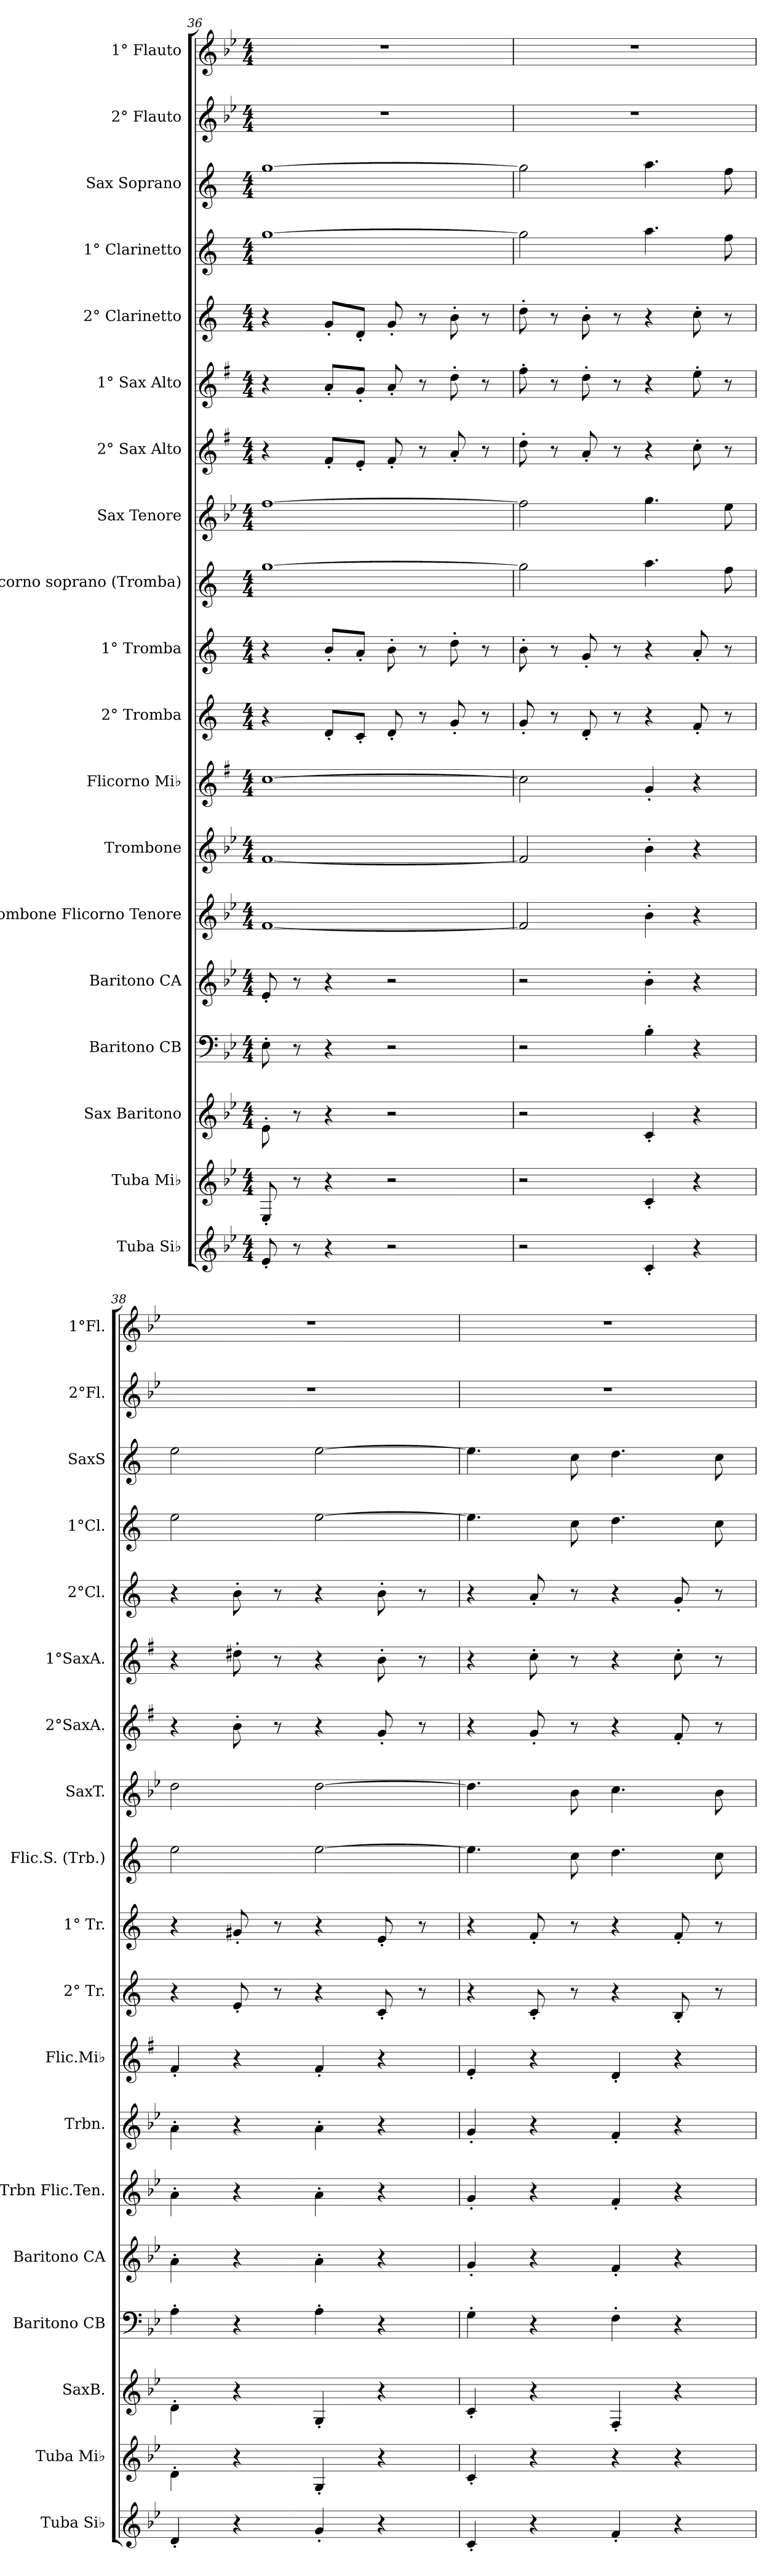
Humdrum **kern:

**kern	**kern	**kern	**kern	**kern	**kern	**kern	**kern	**kern	**kern	**kern	**kern	**kern	**kern	**kern	**kern	**kern	**kern	**kern
*part19	*part18	*part17	*part16	*part15	*part14	*part13	*part12	*part11	*part10	*part9	*part8	*part7	*part6	*part5	*part4	*part3	*part2	*part1
*staff19	*staff18	*staff17	*staff16	*staff15	*staff14	*staff13	*staff12	*staff11	*staff10	*staff9	*staff8	*staff7	*staff6	*staff5	*staff4	*staff3	*staff2	*staff1
*I"Tuba Si♭	*I"Tuba Mi♭	*I"Sax Baritono	*I"Baritono CB	*I"Baritono CA	*I"Trombone Flicorno Tenore	*I"Trombone	*I"Flicorno Mi♭	*I"2° Tromba	*I"1° Tromba	*I"Flicorno soprano (Tromba)	*I"Sax Tenore	*I"2° Sax Alto	*I"1° Sax Alto	*I"2° Clarinetto	*I"1° Clarinetto	*I"Sax Soprano	*I"2° Flauto	*I"1° Flauto
*I'Tuba Si♭	*I'Tuba Mi♭	*I'SaxB.	*I'Baritono CB	*I'Baritono CA	*I'Trbn Flic.Ten.	*I'Trbn.	*I'Flic.Mi♭	*I'2° Tr.	*I'1° Tr.	*I'Flic.S. (Trb.)	*I'SaxT.	*I'2°SaxA.	*I'1°SaxA.	*I'2°Cl.	*I'1°Cl.	*I'SaxS	*I'2°Fl.	*I'1°Fl.
*clefG2	*clefG2	*clefG2	*clefF4	*clefG2	*clefG2	*clefG2	*clefG2	*clefG2	*clefG2	*clefG2	*clefG2	*clefG2	*clefG2	*clefG2	*clefG2	*clefG2	*clefG2	*clefG2
*ITrd15c26	*ITrd12c21	*ITrd12c21	*	*ITrd8c14	*ITrd8c14	*ITrd8c14	*ITrd5c9	*ITrd1c2	*ITrd1c2	*ITrd1c2	*ITrd8c14	*ITrd5c9	*ITrd5c9	*ITrd1c2	*ITrd1c2	*ITrd1c2	*	*
*k[b-e-]	*k[b-e-]	*k[b-e-]	*k[b-e-]	*k[b-e-]	*k[b-e-]	*k[b-e-]	*k[b-e-]	*k[b-e-]	*k[b-e-]	*k[b-e-]	*k[b-e-]	*k[b-e-]	*k[b-e-]	*k[b-e-]	*k[b-e-]	*k[b-e-]	*k[b-e-]	*k[b-e-]
*M4/4	*M4/4	*M4/4	*M4/4	*M4/4	*M4/4	*M4/4	*M4/4	*M4/4	*M4/4	*M4/4	*M4/4	*M4/4	*M4/4	*M4/4	*M4/4	*M4/4	*M4/4	*M4/4
=36	=36	=36	=36	=36	=36	=36	=36	=36	=36	=36	=36	=36	=36	=36	=36	=36	=36	=36
8EE-'/	8EE-'/	8E-'\	8E-'\	8E-'/	[1F	[1F	[1e-	4r	4r	[1ff	[1f	4r	4r	4r	[1ff	[1ff	1r	1r
8r	8r	8r	8r	8r	.	.	.	.	.	.	.	.	.	.	.	.	.	.
4r	4r	4r	4r	4r	.	.	.	8c'/L	8a'/L	.	.	8A'/L	8c'/L	8f'/L	.	.	.	.
.	.	.	.	.	.	.	.	8B-'/J	8g'/J	.	.	8G'/J	8B-'/J	8c'/J	.	.	.	.
2r	2r	2r	2r	2r	.	.	.	8c'/	8a'\	.	.	8A'/	8c'/	8f'/	.	.	.	.
.	.	.	.	.	.	.	.	8r	8r	.	.	8r	8r	8r	.	.	.	.
.	.	.	.	.	.	.	.	8f'/	8cc'\	.	.	8c'/	8f'\	8a'\	.	.	.	.
.	.	.	.	.	.	.	.	8r	8r	.	.	8r	8r	8r	.	.	.	.
=37	=37	=37	=37	=37	=37	=37	=37	=37	=37	=37	=37	=37	=37	=37	=37	=37	=37	=37
2r	2r	2r	2r	2r	2F/]	2F/]	2e-\]	8f'/	8a'\	2ff\]	2f\]	8f'\	8a'\	8cc'\	2ff\]	2ff\]	1r	1r
.	.	.	.	.	.	.	.	8r	8r	.	.	8r	8r	8r	.	.	.	.
.	.	.	.	.	.	.	.	8c'/	8f'/	.	.	8c'/	8f'\	8a'\	.	.	.	.
.	.	.	.	.	.	.	.	8r	8r	.	.	8r	8r	8r	.	.	.	.
4CC'/	4C'/	4C'/	4B-'\	4B-'\	4B-'\	4B-'\	4B-'/	4r	4r	4.gg\	4.g\	4r	4r	4r	4.gg\	4.gg\	.	.
4r	4r	4r	4r	4r	4r	4r	4r	8e-'/	8g'/	.	.	8e-'\	8g'\	8b-'\	.	.	.	.
.	.	.	.	.	.	.	.	8r	8r	8ee-\	8e-\	8r	8r	8r	8ee-\	8ee-\	.	.
=38	=38	=38	=38	=38	=38	=38	=38	=38	=38	=38	=38	=38	=38	=38	=38	=38	=38	=38
4DD'/	4D'\	4D'\	4A'\	4A'\	4A'\	4A'\	4A'/	4r	4r	2dd\	2d\	4r	4r	4r	2dd\	2dd\	1r	1r
4r	4r	4r	4r	4r	4r	4r	4r	8d'/	8f#X'/	.	.	8d'\	8f#X'\	8a'\	.	.	.	.
.	.	.	.	.	.	.	.	8r	8r	.	.	8r	8r	8r	.	.	.	.
4GG'/	4GG'/	4GG'/	4A'\	4A'\	4A'\	4A'\	4A'/	4r	4r	[2dd\	[2d\	4r	4r	4r	[2dd\	[2dd\	.	.
4r	4r	4r	4r	4r	4r	4r	4r	8B-'/	8d'/	.	.	8B-'/	8d'\	8a'\	.	.	.	.
.	.	.	.	.	.	.	.	8r	8r	.	.	8r	8r	8r	.	.	.	.
=39	=39	=39	=39	=39	=39	=39	=39	=39	=39	=39	=39	=39	=39	=39	=39	=39	=39	=39
*	*	*	*	*	*	*	*	*	*	*	*	*	*	*	*	*	*	*MM70
!	!	!	!	!	!	!	!	!	!	!	!	!	!	!	!	!	!	!LO:TX:t=rallentare
*	*	*	*	*	*	*	*	*	*	*	*	*	*	*	*	*	*	*^
4CC'/	4C'/	4C'/	4G'\	4G'/	4G'/	4G'/	4G'/	4r	4r	4.dd\]	4.d\]	4r	4r	4r	4.dd\]	4.dd\]	1r	1r	2ryy
4r	4r	4r	4r	4r	4r	4r	4r	8B-'/	8e-'/	.	.	8B-'/	8e-'\	8g'/	.	.	.	.	.
.	.	.	.	.	.	.	.	8r	8r	8b-\	8B-\	8r	8r	8r	8b-\	8b-\	.	.	.
*	*	*	*	*	*	*	*	*	*	*	*	*	*	*	*	*	*	*MM60	*
4FF'/	4r	4FF'/	4F'\	4F'/	4F'/	4F'/	4F'/	4r	4r	4.cc\	4.c\	4r	4r	4r	4.cc\	4.cc\	.	.	2ryy
4r	4r	4r	4r	4r	4r	4r	4r	8A'/	8e-'/	.	.	8A'/	8e-'\	8f'/	.	.	.	.	.
.	.	.	.	.	.	.	.	8r	8r	8b-\	8B-\	8r	8r	8r	8b-\	8b-\	.	.	.
*	*	*	*	*	*	*	*	*	*	*	*	*	*	*	*	*	*	*v	*v
=	=	=	=	=	=	=	=	=	=	=	=	=	=	=	=	=	=	=
*-	*-	*-	*-	*-	*-	*-	*-	*-	*-	*-	*-	*-	*-	*-	*-	*-	*-	*-
